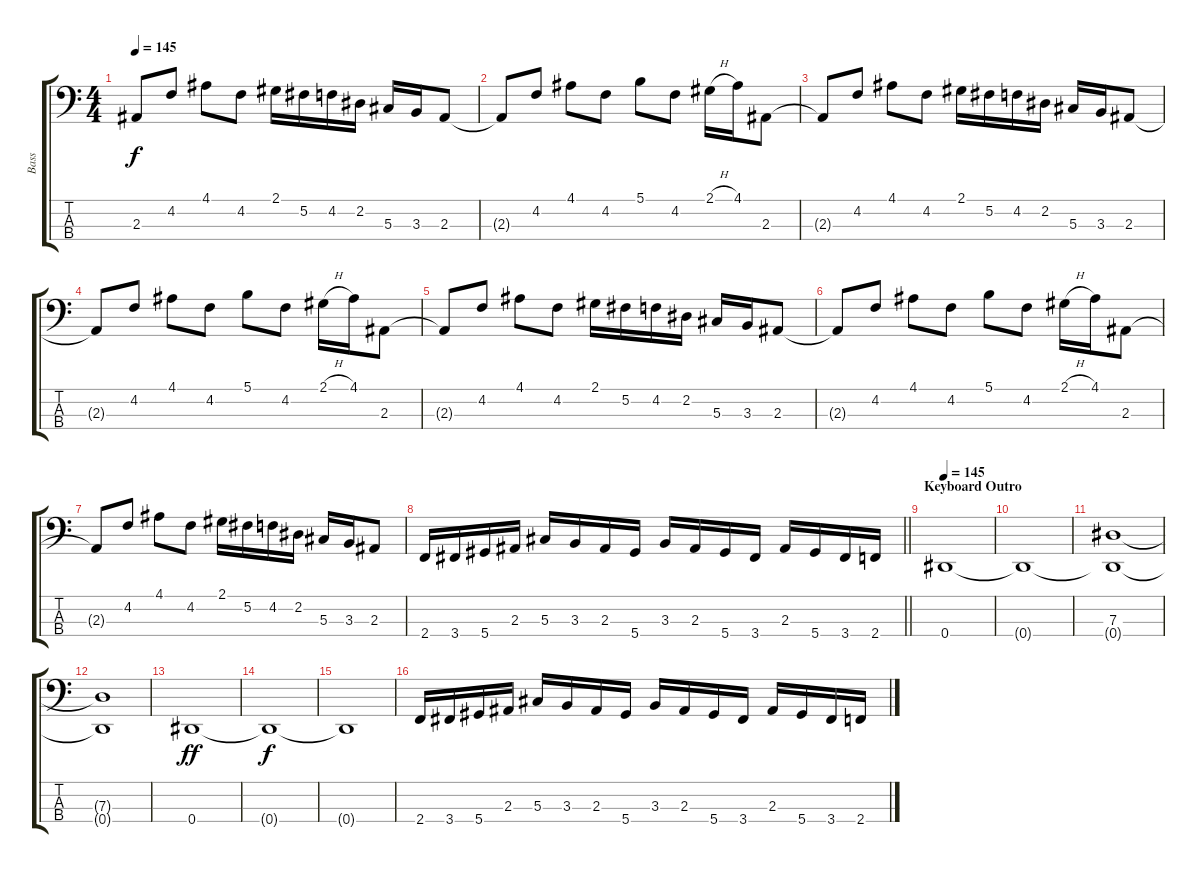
\track ("Bass" "Bass") {instrument electricbassfinger}
\staff {score tabs}
\tuning (Gb2 Db2 Ab1 Eb1) {hide}
\ts (4 4)
\tempo 145
\clef f4
\ks c
2.3{t}.8{dy f} 4.2.8 4.1.8 4.2.8 2.1.16 5.2.16 4.2.16 2.2.16 5.3.16 3.3.16 2.3.8 |
2.3{t}.8 4.2.8 4.1.8 4.2.8 5.1.8 4.2.8 2.1{h}.16 4.1.16 2.3.8 |
2.3{t}.8 4.2.8 4.1.8 4.2.8 2.1.16 5.2.16 4.2.16 2.2.16 5.3.16 3.3.16 2.3.8 |
2.3{t}.8 4.2.8 4.1.8 4.2.8 5.1.8 4.2.8 2.1{h}.16 4.1.16 2.3.8 |
2.3{t}.8 4.2.8 4.1.8 4.2.8 2.1.16 5.2.16 4.2.16 2.2.16 5.3.16 3.3.16 2.3.8 |
2.3{t}.8 4.2.8 4.1.8 4.2.8 5.1.8 4.2.8 2.1{h}.16 4.1.16 2.3.8 |
2.3{t}.8 4.2.8 4.1.8 4.2.8 2.1.16 5.2.16 4.2.16 2.2.16 5.3.16 3.3.16 2.3.8 |
\barLineRight lightlight
2.4.16 3.4.16 5.4.16 2.3.16 5.3.16 3.3.16 2.3.16 5.4.16 3.3.16 2.3.16 5.4.16 3.4.16 2.3.16 5.4.16 3.4.16 2.4.16 |
\section ("" "Keyboard Outro")
\tempo 145
0.4.1 |
0.4{t}.1 |
(7.3 0.4{t}).1 |
(7.3{t} 0.4{t}).1 |
0.4.1{dy ff} |
0.4{t}.1{dy f} |
0.4{t}.1 |
2.4.16 3.4.16 5.4.16 2.3.16 5.3.16 3.3.16 2.3.16 5.4.16 3.3.16 2.3.16 5.4.16 3.4.16 2.3.16 5.4.16 3.4.16 2.4.16
